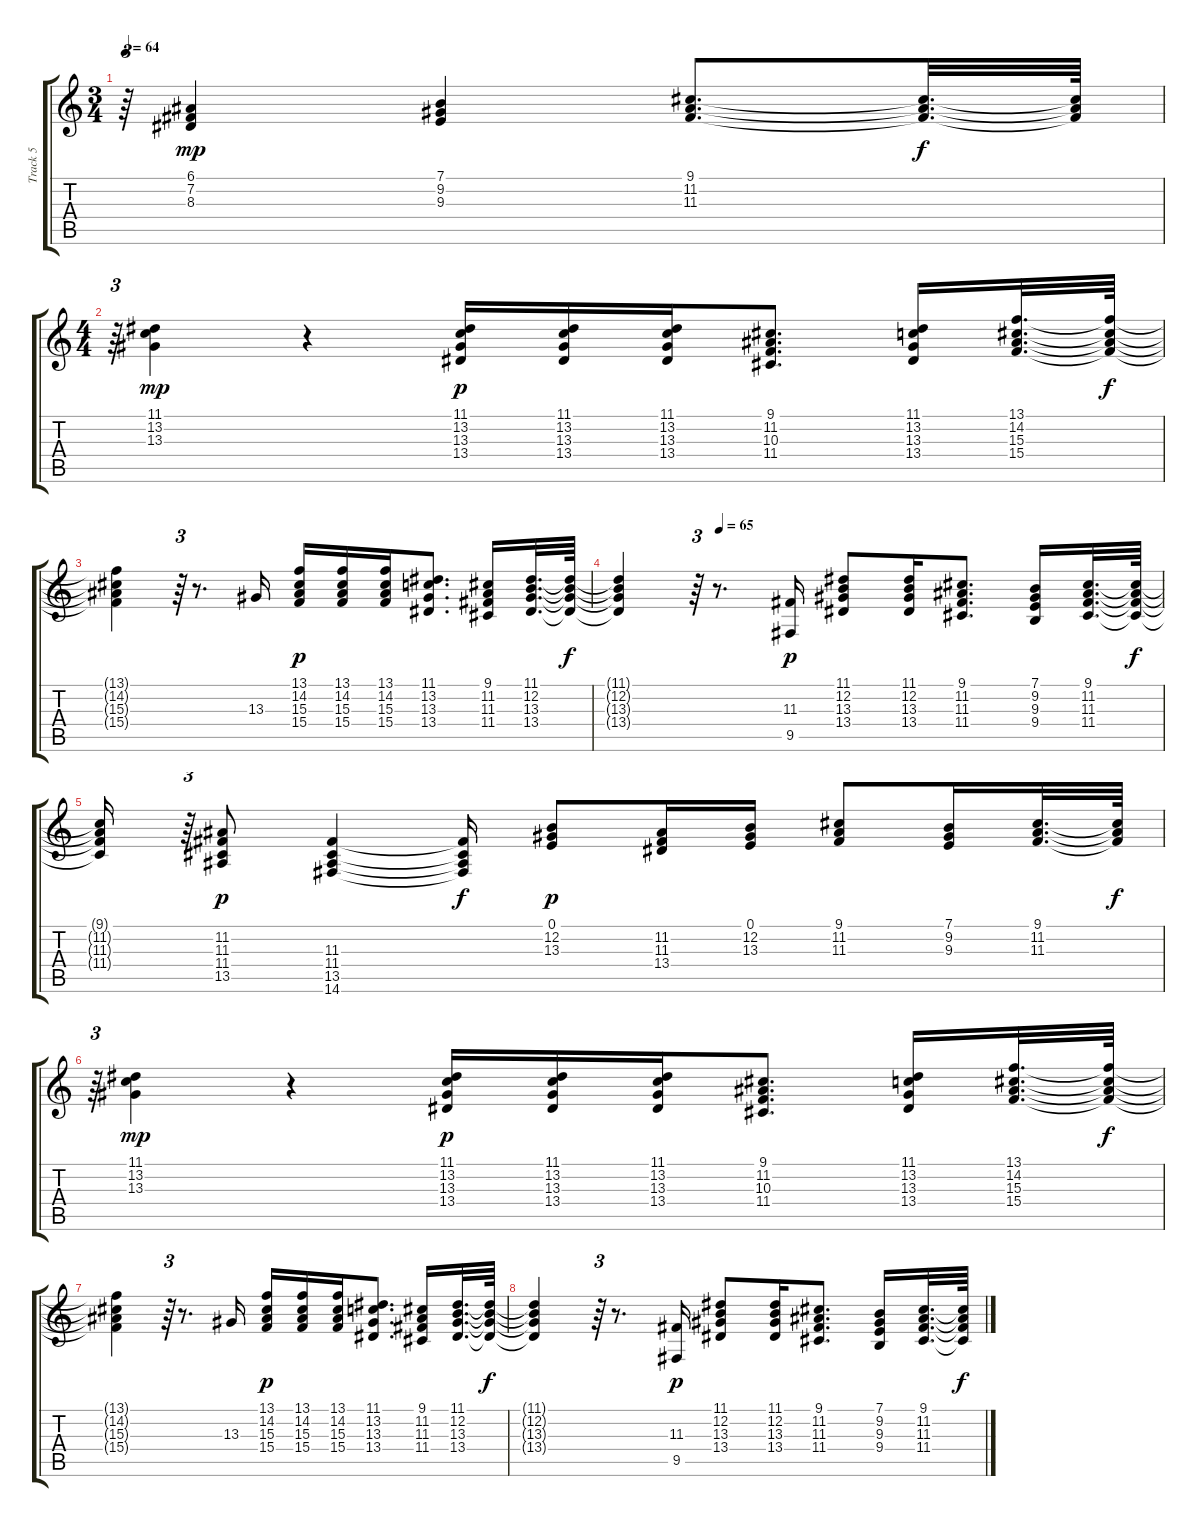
\track ("Track 5" "Track 5") {instrument panflute}
\staff {score tabs}
\tuning (E4 B3 G3 D3 A2 E2) {hide}
\ts (3 4)
\tempo 64
\clef g2
\ks c
r.64{tu (3 2) dy f} (6.1 7.2 8.3).4{dy mp} (7.1 9.2 9.3).4 (9.1 11.2 11.3).8{d} (9.1{t} 11.2{t} 11.3{t}).32{d dy f} (9.1{t} 11.2{t} 11.3{t}).64 |
\ts (4 4)
r.64{tu (3 2)} (11.1 13.2 13.3).4{dy mp} r.4 (11.1 13.2 13.3 13.4).16{dy p} (11.1 13.2 13.3 13.4).16 (11.1 13.2 13.3 13.4).16 (9.1 11.2 10.3 11.4).8{d} (11.1 13.2 13.3 13.4).16 (13.1 14.2 15.3 15.4).32{d} (13.1{t} 14.2{t} 15.3{t} 15.4{t}).64{dy f} |
(13.1{t} 14.2{t} 15.3{t} 15.4{t}).4 r.64{tu (3 2)} r.8{d} 13.3.16 (13.1 14.2 15.3 15.4).16{dy p} (13.1 14.2 15.3 15.4).16 (13.1 14.2 15.3 15.4).16 (11.1 13.2 13.3 13.4).8{d} (9.1 11.2 11.3 11.4).16 (11.1 12.2 13.3 13.4).32{d} (11.1{t} 12.2{t} 13.3{t} 13.4{t}).64{dy f} |
\tempo (65 0.1875)
(11.1{t} 12.2{t} 13.3{t} 13.4{t}).4 r.64{tu (3 2)} r.8{d} (11.3 9.5).16{dy p} (11.1 12.2 13.3 13.4).8 (11.1 12.2 13.3 13.4).16 (9.1 11.2 11.3 11.4).8{d} (7.1 9.2 9.3 9.4).16 (9.1 11.2 11.3 11.4).32{d} (9.1{t} 11.2{t} 11.3{t} 11.4{t}).64{dy f} |
(9.1{t} 11.2{t} 11.3{t} 11.4{t}).16 r.64{tu (3 2)} (11.2 11.3 11.4 13.5).8{dy p} (11.3 11.4 13.5 14.6).4 (11.3{t} 11.4{t} 13.5{t} 14.6{t}).16{dy f} (0.1 12.2 13.3).8{dy p} (11.2 11.3 13.4).16 (0.1 12.2 13.3).16 (9.1 11.2 11.3).8 (7.1 9.2 9.3).16 (9.1 11.2 11.3).32{d} (9.1{t} 11.2{t} 11.3{t}).64{dy f} |
r.64{tu (3 2)} (11.1 13.2 13.3).4{dy mp} r.4 (11.1 13.2 13.3 13.4).16{dy p} (11.1 13.2 13.3 13.4).16 (11.1 13.2 13.3 13.4).16 (9.1 11.2 10.3 11.4).8{d} (11.1 13.2 13.3 13.4).16 (13.1 14.2 15.3 15.4).32{d} (13.1{t} 14.2{t} 15.3{t} 15.4{t}).64{dy f} |
(13.1{t} 14.2{t} 15.3{t} 15.4{t}).4 r.64{tu (3 2)} r.8{d} 13.3.16 (13.1 14.2 15.3 15.4).16{dy p} (13.1 14.2 15.3 15.4).16 (13.1 14.2 15.3 15.4).16 (11.1 13.2 13.3 13.4).8{d} (9.1 11.2 11.3 11.4).16 (11.1 12.2 13.3 13.4).32{d} (11.1{t} 12.2{t} 13.3{t} 13.4{t}).64{dy f} |
(11.1{t} 12.2{t} 13.3{t} 13.4{t}).4 r.64{tu (3 2)} r.8{d} (11.3 9.5).16{dy p} (11.1 12.2 13.3 13.4).8 (11.1 12.2 13.3 13.4).16 (9.1 11.2 11.3 11.4).8{d} (7.1 9.2 9.3 9.4).16 (9.1 11.2 11.3 11.4).32{d} (9.1{t} 11.2{t} 11.3{t} 11.4{t}).64{dy f}
